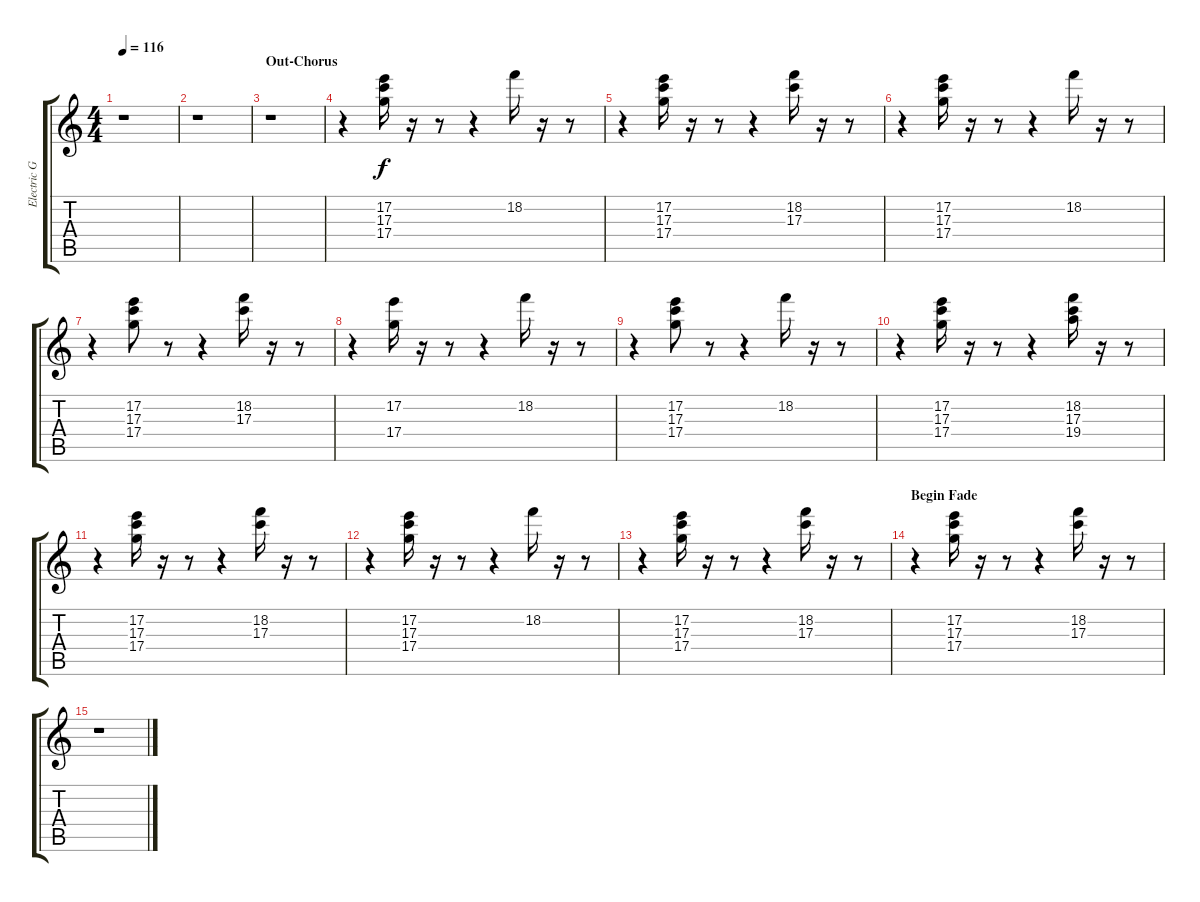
\track ("Electric Guitar (clean)" "Electric G") {instrument electricguitarclean}
\staff {score tabs}
\tuning (E4 B3 G3 D3 A2 E2) {hide}
\ts (4 4)
\tempo 116
\clef g2
\ks c
r.1{dy f} |
r.1 |
\section ("" "Out-Chorus")
r.1 |
r.4 (17.2 17.3 17.4).16 r.16 r.8 r.4 18.2.16 r.16 r.8 |
r.4 (17.2 17.3 17.4).16 r.16 r.8 r.4 (18.2 17.3).16 r.16 r.8 |
r.4 (17.2 17.3 17.4).16 r.16 r.8 r.4 18.2.16 r.16 r.8 |
r.4 (17.2 17.3 17.4).8 r.8 r.4 (18.2 17.3).16 r.16 r.8 |
r.4 (17.2 17.4).16 r.16 r.8 r.4 18.2.16 r.16 r.8 |
r.4 (17.2 17.3 17.4).8 r.8 r.4 18.2.16 r.16 r.8 |
r.4 (17.2 17.3 17.4).16 r.16 r.8 r.4 (18.2 17.3 19.4).16 r.16 r.8 |
r.4 (17.2 17.3 17.4).16 r.16 r.8 r.4 (18.2 17.3).16 r.16 r.8 |
r.4 (17.2 17.3 17.4).16 r.16 r.8 r.4 18.2.16 r.16 r.8 |
r.4 (17.2 17.3 17.4).16 r.16 r.8 r.4 (18.2 17.3).16 r.16 r.8 |
\section ("" "Begin Fade")
r.4 (17.2 17.3 17.4).16 r.16 r.8 r.4 (18.2 17.3).16 r.16 r.8 |
r.1
